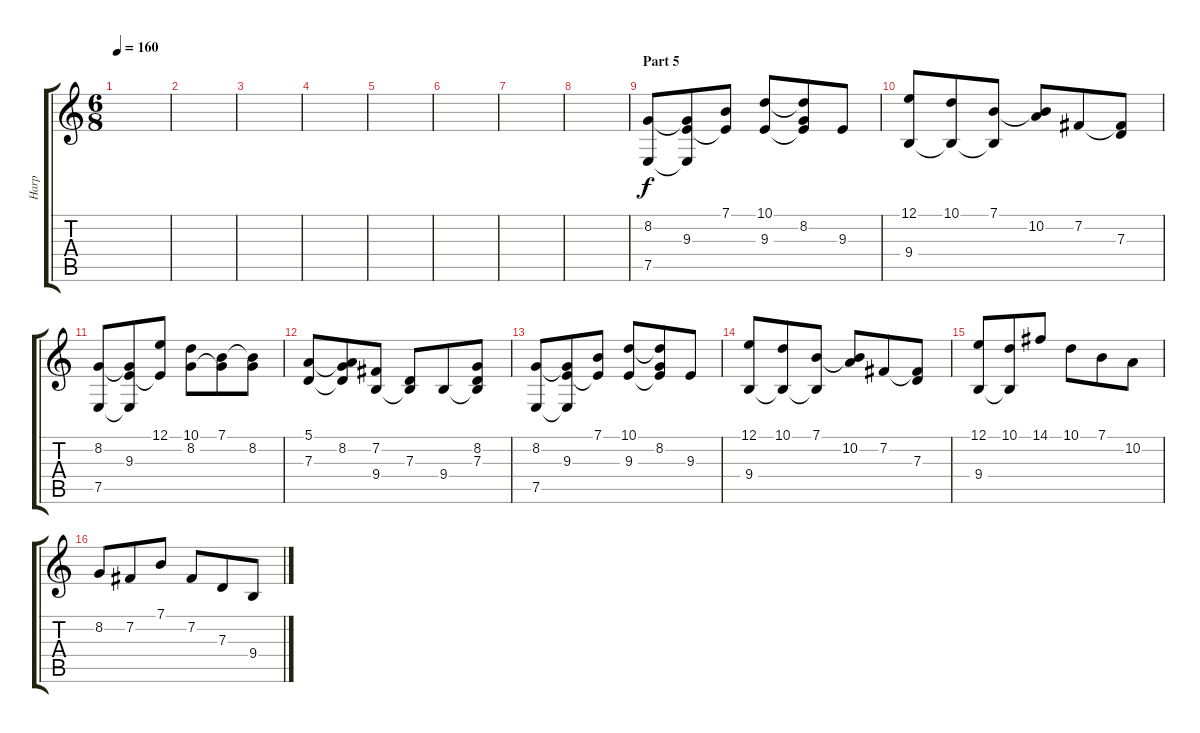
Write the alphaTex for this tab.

\track ("Harp" "Harp") {instrument orchestralharp}
\staff {score tabs}
\tuning (E4 B3 G3 D3 A2 E2) {hide}
\ts (6 8)
\tempo 160
\clef g2
\ks c
|
|
|
|
|
|
|
|
\section ("" "Part 5")
(8.2 7.5).8 (8.2{t} 9.3 7.5{t}).8 (7.1 9.3{t}).8 (10.1 9.3).8 (10.1{t} 8.2 9.3{t}).8 9.3.8 |
(12.1 9.4).8 (10.1 9.4{t}).8 (7.1 9.4{t}).8 (7.1{t} 10.2).8 7.2.8 (7.2{t} 7.3).8 |
(8.2 7.5).8 (8.2{t} 9.3 7.5{t}).8 (12.1 9.3{t}).8 (10.1 8.2).8 (7.1 8.2{t}).8 (7.1{t} 8.2).8 |
(5.1 7.3).8 (5.1{t} 8.2 7.3{t}).8 (7.2 9.4).8 (7.3 9.4{t}).8 9.4.8 (8.2 7.3 9.4{t}).8 |
(8.2 7.5).8 (8.2{t} 9.3 7.5{t}).8 (7.1 9.3{t}).8 (10.1 9.3).8 (10.1{t} 8.2 9.3{t}).8 9.3.8 |
(12.1 9.4).8 (10.1 9.4{t}).8 (7.1 9.4{t}).8 (7.1{t} 10.2).8 7.2.8 (7.2{t} 7.3).8 |
(12.1 9.4).8 (10.1 9.4{t}).8 14.1.8 10.1.8 7.1.8 10.2.8 |
8.2.8 7.2.8 7.1.8 7.2.8 7.3.8 9.4.8
